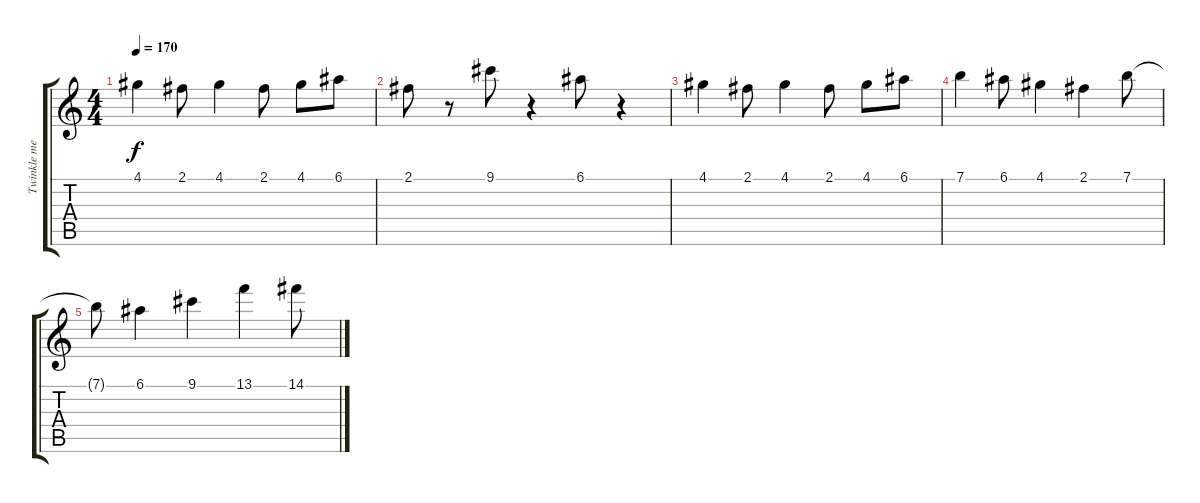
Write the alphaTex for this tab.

\track ("Twinkle melody" "Twinkle me") {instrument overdrivenguitar}
\staff {score tabs}
\tuning (E4 B3 G3 D3 A2 D2) {hide}
\ts (4 4)
\tempo 170
\clef g2
\ks c
4.1.4{dy f} 2.1.8 4.1.4 2.1.8 4.1.8 6.1.8 |
2.1.8 r.8 9.1.8 r.4 6.1.8 r.4 |
4.1.4 2.1.8 4.1.4 2.1.8 4.1.8 6.1.8 |
7.1.4 6.1.8 4.1.4 2.1.4 7.1.8 |
7.1{t}.8 6.1.4 9.1.4 13.1.4 14.1.8
